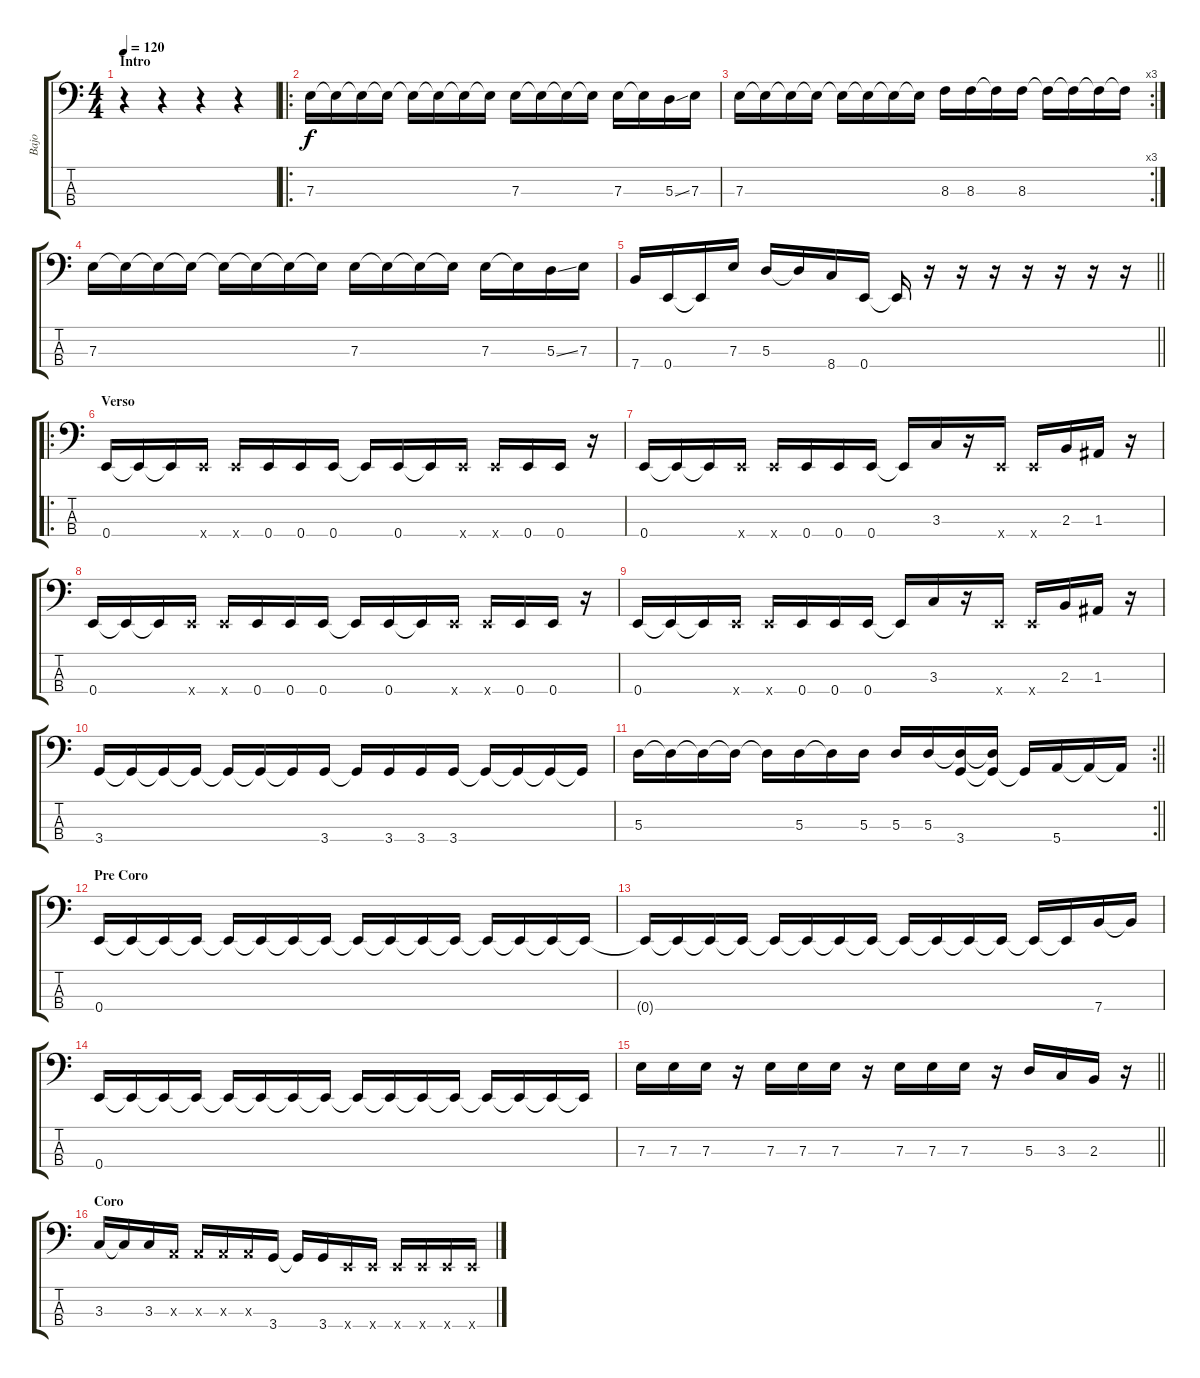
\track ("Bajo" "Bajo") {instrument electricbasspick}
\staff {score tabs}
\tuning (G2 D2 A1 E1) {hide}
\ts (4 4)
\section ("" "Intro")
\tempo 120
\clef f4
\ks c
r.4{dy f instrument electricbasspick} r.4 r.4 r.4 |
\ro
7.3.16 7.3{t}.16 7.3{t}.16 7.3{t}.16 7.3{t}.16 7.3{t}.16 7.3{t}.16 7.3{t}.16 7.3.16 7.3{t}.16 7.3{t}.16 7.3{t}.16 7.3.16 7.3{t}.16 5.3{ss}.16 7.3.16 |
\rc 3
7.3.16 7.3{t}.16 7.3{t}.16 7.3{t}.16 7.3{t}.16 7.3{t}.16 7.3{t}.16 7.3{t}.16 8.3.16 8.3.16 8.3{t}.16 8.3.16 8.3{t}.16 8.3{t}.16 8.3{t}.16 8.3{t}.16 |
7.3.16 7.3{t}.16 7.3{t}.16 7.3{t}.16 7.3{t}.16 7.3{t}.16 7.3{t}.16 7.3{t}.16 7.3.16 7.3{t}.16 7.3{t}.16 7.3{t}.16 7.3.16 7.3{t}.16 5.3{ss}.16 7.3.16 |
\barLineRight lightlight
7.4.16 0.4.16 0.4{t}.16 7.3.16 5.3.16 5.3{t}.16 8.4.16 0.4.16 0.4{t}.16 r.16 r.16 r.16 r.16 r.16 r.16 r.16 |
\ro
\section ("" "Verso")
0.4.16 0.4{t}.16 0.4{t}.16 0.4{x}.16 0.4{x}.16 0.4.16 0.4.16 0.4.16 0.4{t}.16 0.4.16 0.4{t}.16 0.4{x}.16 0.4{x}.16 0.4.16 0.4.16 r.16 |
0.4.16 0.4{t}.16 0.4{t}.16 0.4{x}.16 0.4{x}.16 0.4.16 0.4.16 0.4.16 0.4{t}.16 3.3.16 r.16 0.4{x}.16 0.4{x}.16 2.3.16 1.3.16 r.16 |
0.4.16 0.4{t}.16 0.4{t}.16 0.4{x}.16 0.4{x}.16 0.4.16 0.4.16 0.4.16 0.4{t}.16 0.4.16 0.4{t}.16 0.4{x}.16 0.4{x}.16 0.4.16 0.4.16 r.16 |
0.4.16 0.4{t}.16 0.4{t}.16 0.4{x}.16 0.4{x}.16 0.4.16 0.4.16 0.4.16 0.4{t}.16 3.3.16 r.16 0.4{x}.16 0.4{x}.16 2.3.16 1.3.16 r.16 |
3.4.16 3.4{t}.16 3.4{t}.16 3.4{t}.16 3.4{t}.16 3.4{t}.16 3.4{t}.16 3.4.16 3.4{t}.16 3.4.16 3.4.16 3.4.16 3.4{t}.16 3.4{t}.16 3.4{t}.16 3.4{t}.16 |
\rc 2
\barLineRight lightlight
5.3.16 5.3{t}.16 5.3{t}.16 5.3{t}.16 5.3{t}.16 5.3.16 5.3{t}.16 5.3.16 5.3.16 5.3.16 (5.3{t} 3.4).16 (5.3{t} 3.4{t}).16 3.4{t}.16 5.4.16 5.4{t}.16 5.4{t}.16 |
\section ("" "Pre Coro")
0.4.16 0.4{t}.16 0.4{t}.16 0.4{t}.16 0.4{t}.16 0.4{t}.16 0.4{t}.16 0.4{t}.16 0.4{t}.16 0.4{t}.16 0.4{t}.16 0.4{t}.16 0.4{t}.16 0.4{t}.16 0.4{t}.16 0.4{t}.16 |
0.4{t}.16 0.4{t}.16 0.4{t}.16 0.4{t}.16 0.4{t}.16 0.4{t}.16 0.4{t}.16 0.4{t}.16 0.4{t}.16 0.4{t}.16 0.4{t}.16 0.4{t}.16 0.4{t}.16 0.4{t}.16 7.4.16 7.4{t}.16 |
0.4.16 0.4{t}.16 0.4{t}.16 0.4{t}.16 0.4{t}.16 0.4{t}.16 0.4{t}.16 0.4{t}.16 0.4{t}.16 0.4{t}.16 0.4{t}.16 0.4{t}.16 0.4{t}.16 0.4{t}.16 0.4{t}.16 0.4{t}.16 |
\barLineRight lightlight
7.3.16 7.3.16 7.3.16 r.16 7.3.16 7.3.16 7.3.16 r.16 7.3.16 7.3.16 7.3.16 r.16 5.3.16 3.3.16 2.3.16 r.16 |
\section ("" "Coro")
3.3.16 3.3{t}.16 3.3.16 0.3{x}.16 0.3{x}.16 0.3{x}.16 0.3{x}.16 3.4.16 3.4{t}.16 3.4.16 0.4{x}.16 0.4{x}.16 0.4{x}.16 0.4{x}.16 0.4{x}.16 0.4{x}.16
